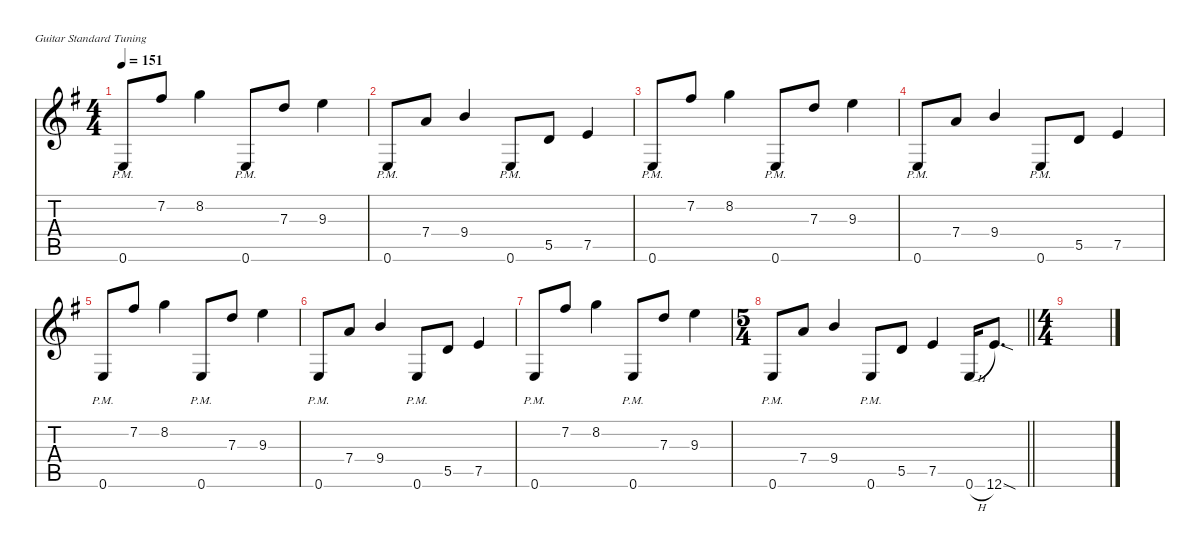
\defaultSystemsLayout 4
\hideDynamics
\bracketExtendMode nobrackets
\singleTrackTrackNamePolicy hidden
\multiTrackTrackNamePolicy hidden
\otherSystemsTrackNameOrientation horizontal
\track ("Guitar 2" "dist.guit.") {defaultSystemsLayout 16 instrument distortionguitar}
\staff {score tabs}
\tuning (E4 B3 G3 D3 A2 E2)
\ts (4 4)
\beaming (8 2 2 2 2)
\tempo 151
\clef g2
\ks eminor
0.6{pm acc forcenatural}.8{dy mp instrument distortionguitar beam Up} 7.2{acc #}.8{dy f beam Up} 8.2{acc forcenatural}.4{beam Down} 0.6{pm acc forcenatural}.8{dy mp beam Up} 7.3{acc forcenatural}.8{dy f beam Up} 9.3{acc forcenatural}.4{beam Down} |
0.6{pm acc forcenatural}.8{dy mp beam Up} 7.4{acc forcenatural}.8{dy f beam Up} 9.4{acc forcenatural}.4{beam Up} 0.6{pm acc forcenatural}.8{dy mp beam Up} 5.5{acc forcenatural}.8{dy f beam Up} 7.5{acc forcenatural}.4{beam Up} |
0.6{pm acc forcenatural}.8{dy mp beam Up} 7.2{acc #}.8{dy f beam Up} 8.2{acc forcenatural}.4{beam Down} 0.6{pm acc forcenatural}.8{dy mp beam Up} 7.3{acc forcenatural}.8{dy f beam Up} 9.3{acc forcenatural}.4{beam Down} |
0.6{pm acc forcenatural}.8{dy mp beam Up} 7.4{acc forcenatural}.8{dy f beam Up} 9.4{acc forcenatural}.4{beam Up} 0.6{pm acc forcenatural}.8{dy mp beam Up} 5.5{acc forcenatural}.8{dy f beam Up} 7.5{acc forcenatural}.4{beam Up} |
0.6{pm acc forcenatural}.8{dy mp beam Up} 7.2{acc #}.8{dy f beam Up} 8.2{acc forcenatural}.4{beam Down} 0.6{pm acc forcenatural}.8{dy mp beam Up} 7.3{acc forcenatural}.8{dy f beam Up} 9.3{acc forcenatural}.4{beam Down} |
0.6{pm acc forcenatural}.8{dy mp beam Up} 7.4{acc forcenatural}.8{dy f beam Up} 9.4{acc forcenatural}.4{beam Up} 0.6{pm acc forcenatural}.8{dy mp beam Up} 5.5{acc forcenatural}.8{dy f beam Up} 7.5{acc forcenatural}.4{beam Up} |
0.6{pm acc forcenatural}.8{dy mp beam Up} 7.2{acc #}.8{dy f beam Up} 8.2{acc forcenatural}.4{beam Down} 0.6{pm acc forcenatural}.8{dy mp beam Up} 7.3{acc forcenatural}.8{dy f beam Up} 9.3{acc forcenatural}.4{beam Down} |
\ts (5 4)
\beaming (8 6 4)
\barLineRight lightlight
0.6{pm acc forcenatural}.8{dy mp beam Up} 7.4{acc forcenatural}.8{dy f beam Up} 9.4{acc forcenatural}.4{beam Up} 0.6{pm acc forcenatural}.8{dy mp beam Up} 5.5{acc forcenatural}.8{dy f beam Up} 7.5{acc forcenatural}.4{beam Up} 0.6{h acc forcenatural}.16{beam Up} 12.6{sod acc forcenatural}.8{d beam Up} |
\ts (4 4)
\beaming (8 2 2 2 2)
